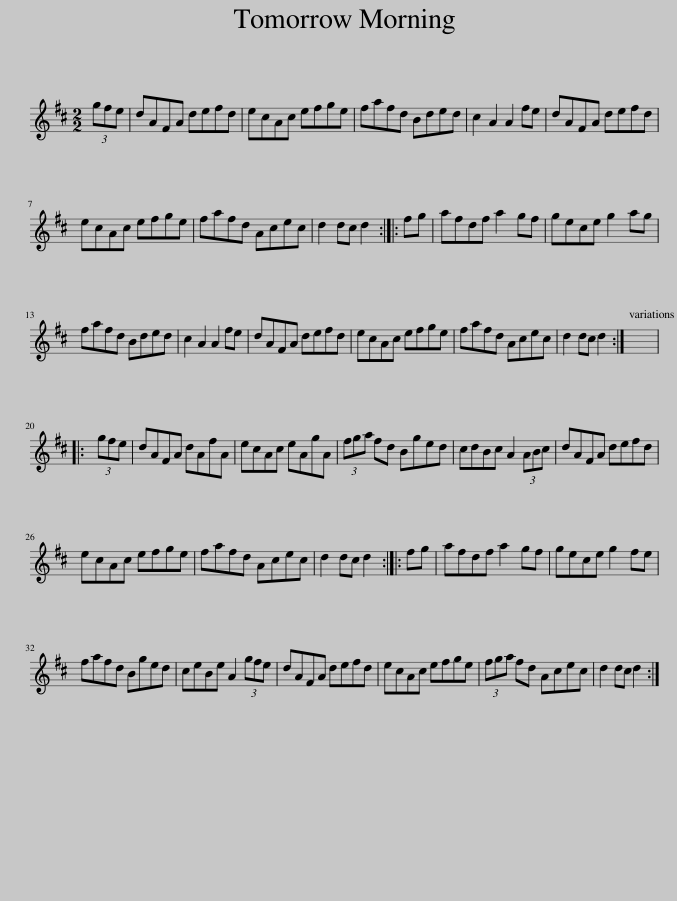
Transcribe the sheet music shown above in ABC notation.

X:1
L:1/8
M:2/2
I:linebreak $
K:D
V:1 treble
V:1
 (3gfe | dAFA defd | ecAc efge | fafd Bded | c2 A2 A2 fe | %5
 dAFA defd |$ ecAc efge | fafd Acec | d2 dc d2 :: fg | %10
 afdf a2 gf | gece g2 ag |$ fafd Bded | c2 A2 A2 fe | dAFA defd | %15
 ecAc efge | fafd Acec | d2 dc d2 :| x8 |:$ (3gfe | %20
 dAFA dAfA | ecAc eAgA | (3fga fd Bged | cdBc A2 (3ABc | dAFA defd |$ %25
 ecAc efge | fafd Acec | d2 dc d2 :: fg | afdf a2 gf | %30
 gece g2 fe |$ fafd Bged | ceBe A2 (3gfe | dAFA defd | ecAc efge | %35
 (3fga fd Acec | d2 dc d2 :| %37
